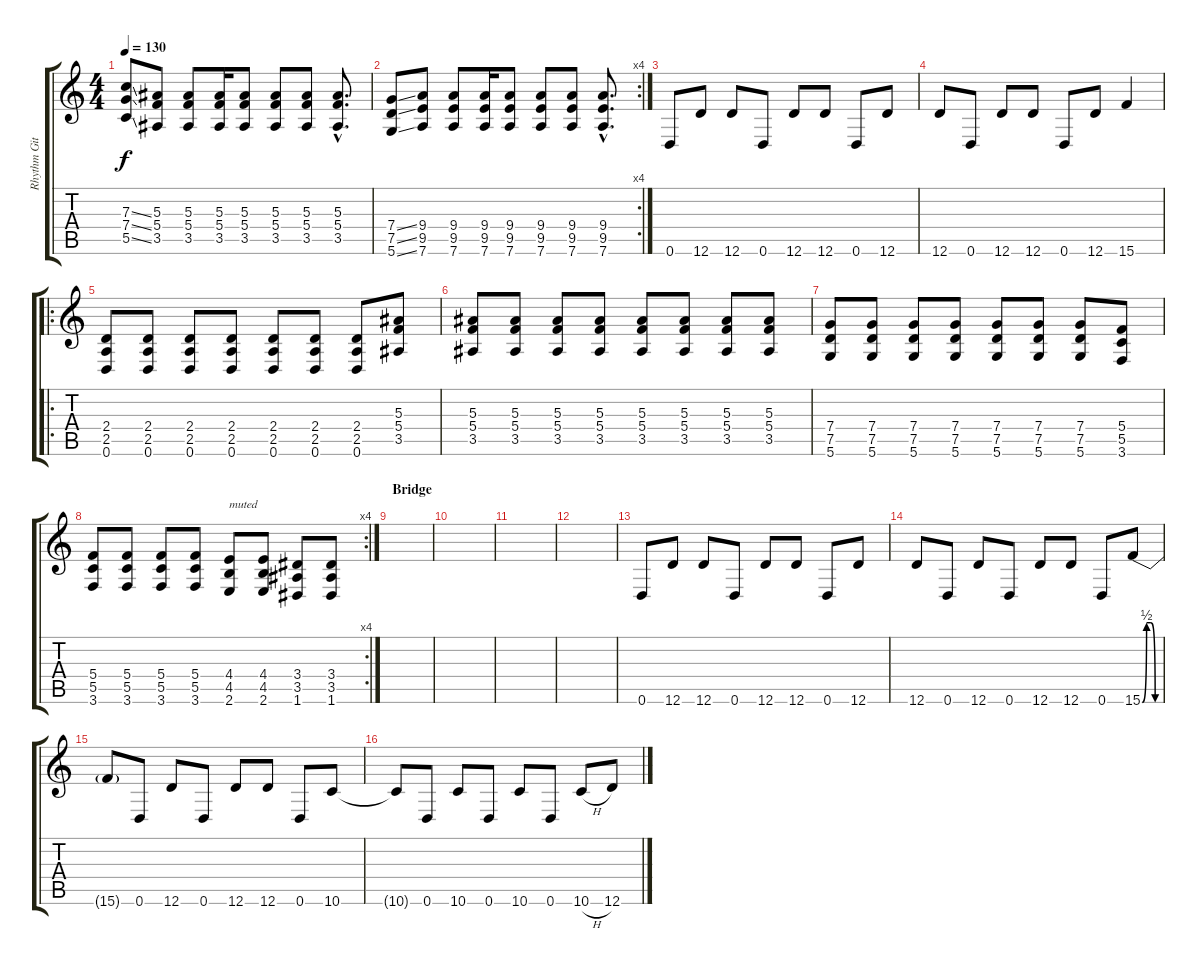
\track ("Rhythm Gitarre" "Rhythm Git") {instrument distortionguitar}
\staff {score tabs}
\tuning (D4 A3 F3 C3 G2 D2) {hide}
\ts (4 4)
\tempo 130
\clef g2
\ks c
(7.3{ss} 7.4{ss} 5.5{ss}).8{dy f} (5.3 5.4 3.5).8 (5.3 5.4 3.5).8 (5.3 5.4 3.5).16 (5.3 5.4 3.5).8 (5.3 5.4 3.5).8 (5.3 5.4 3.5).8 (5.3{hac} 5.4{hac} 3.5{hac}).8{d} |
\rc 4
(7.4{ss} 7.5{ss} 5.6{ss}).8 (9.4 9.5 7.6).8 (9.4 9.5 7.6).8 (9.4 9.5 7.6).16 (9.4 9.5 7.6).8 (9.4 9.5 7.6).8 (9.4 9.5 7.6).8 (9.4{hac} 9.5{hac} 7.6{hac}).8{d} |
0.6.8 12.6.8 12.6.8 0.6.8 12.6.8 12.6.8 0.6.8 12.6.8 |
12.6.8 0.6.8 12.6.8 12.6.8 0.6.8 12.6.8 15.6.4 |
\ro
(2.4 2.5 0.6).8 (2.4 2.5 0.6).8 (2.4 2.5 0.6).8 (2.4 2.5 0.6).8 (2.4 2.5 0.6).8 (2.4 2.5 0.6).8 (2.4 2.5 0.6).8 (5.3 5.4 3.5).8 |
(5.3 5.4 3.5).8 (5.3 5.4 3.5).8 (5.3 5.4 3.5).8 (5.3 5.4 3.5).8 (5.3 5.4 3.5).8 (5.3 5.4 3.5).8 (5.3 5.4 3.5).8 (5.3 5.4 3.5).8 |
(7.4 7.5 5.6).8 (7.4 7.5 5.6).8 (7.4 7.5 5.6).8 (7.4 7.5 5.6).8 (7.4 7.5 5.6).8 (7.4 7.5 5.6).8 (7.4 7.5 5.6).8 (5.4 5.5 3.6).8 |
\rc 4
(5.4 5.5 3.6).8 (5.4 5.5 3.6).8 (5.4 5.5 3.6).8 (5.4 5.5 3.6).8 (4.4 4.5 2.6).8{txt "muted"} (4.4 4.5 2.6).8 (3.4 3.5 1.6).8 (3.4 3.5 1.6).8 |
\section ("" "Bridge")
|
|
|
|
0.6.8 12.6.8 12.6.8 0.6.8 12.6.8 12.6.8 0.6.8 12.6.8 |
12.6.8 0.6.8 12.6.8 0.6.8 12.6.8 12.6.8 0.6.8 15.6{be (custom 0 0 15 2 30 2 45 0 60 0)}.8 |
15.6{t}.8 0.6.8 12.6.8 0.6.8 12.6.8 12.6.8 0.6.8 10.6.8 |
10.6{t}.8 0.6.8 10.6.8 0.6.8 10.6.8 0.6.8 10.6{h}.8 12.6.8
